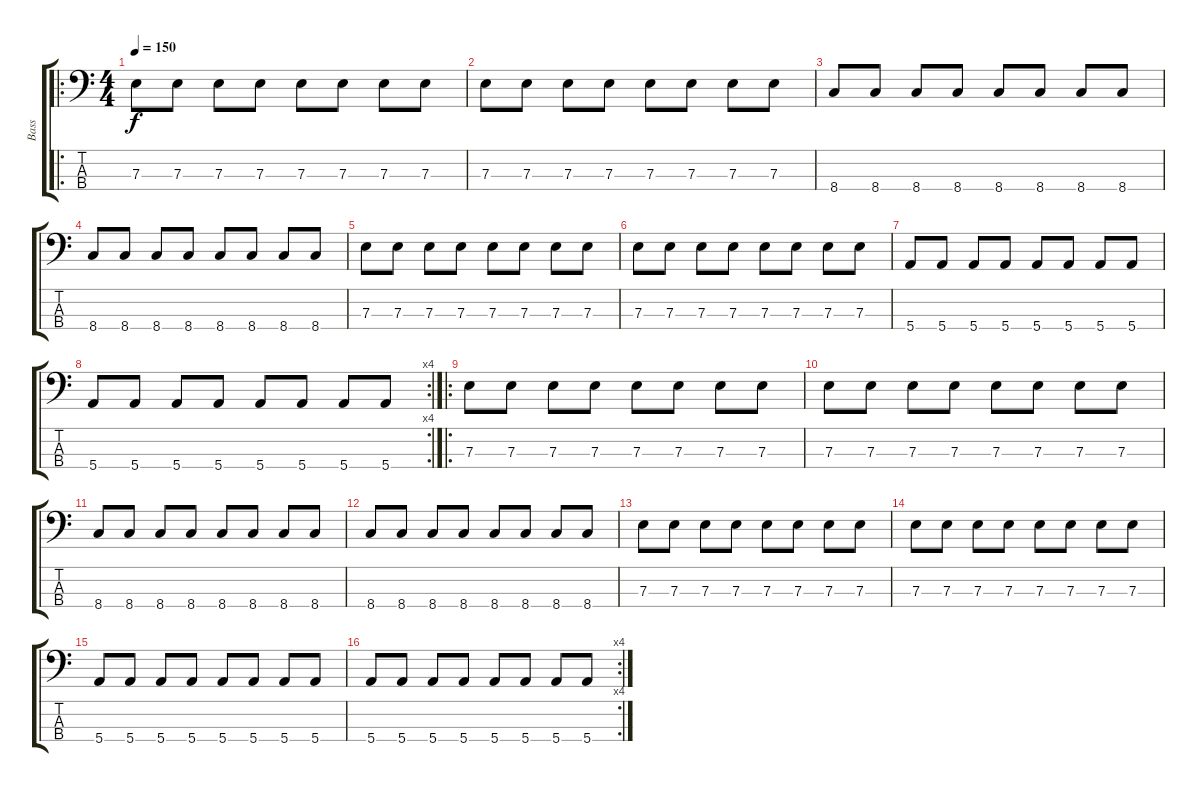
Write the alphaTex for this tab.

\track ("Bass" "Bass") {instrument electricbasspick}
\staff {score tabs}
\tuning (G2 D2 A1 E1) {hide}
\ro
\ts (4 4)
\tempo 150
\clef f4
\ks c
7.3.8{dy f} 7.3.8 7.3.8 7.3.8 7.3.8 7.3.8 7.3.8 7.3.8 |
7.3.8 7.3.8 7.3.8 7.3.8 7.3.8 7.3.8 7.3.8 7.3.8 |
8.4.8 8.4.8 8.4.8 8.4.8 8.4.8 8.4.8 8.4.8 8.4.8 |
8.4.8 8.4.8 8.4.8 8.4.8 8.4.8 8.4.8 8.4.8 8.4.8 |
7.3.8 7.3.8 7.3.8 7.3.8 7.3.8 7.3.8 7.3.8 7.3.8 |
7.3.8 7.3.8 7.3.8 7.3.8 7.3.8 7.3.8 7.3.8 7.3.8 |
5.4.8 5.4.8 5.4.8 5.4.8 5.4.8 5.4.8 5.4.8 5.4.8 |
\rc 4
5.4.8 5.4.8 5.4.8 5.4.8 5.4.8 5.4.8 5.4.8 5.4.8 |
\ro
7.3.8 7.3.8 7.3.8 7.3.8 7.3.8 7.3.8 7.3.8 7.3.8 |
7.3.8 7.3.8 7.3.8 7.3.8 7.3.8 7.3.8 7.3.8 7.3.8 |
8.4.8 8.4.8 8.4.8 8.4.8 8.4.8 8.4.8 8.4.8 8.4.8 |
8.4.8 8.4.8 8.4.8 8.4.8 8.4.8 8.4.8 8.4.8 8.4.8 |
7.3.8 7.3.8 7.3.8 7.3.8 7.3.8 7.3.8 7.3.8 7.3.8 |
7.3.8 7.3.8 7.3.8 7.3.8 7.3.8 7.3.8 7.3.8 7.3.8 |
5.4.8 5.4.8 5.4.8 5.4.8 5.4.8 5.4.8 5.4.8 5.4.8 |
\rc 4
5.4.8 5.4.8 5.4.8 5.4.8 5.4.8 5.4.8 5.4.8 5.4.8
